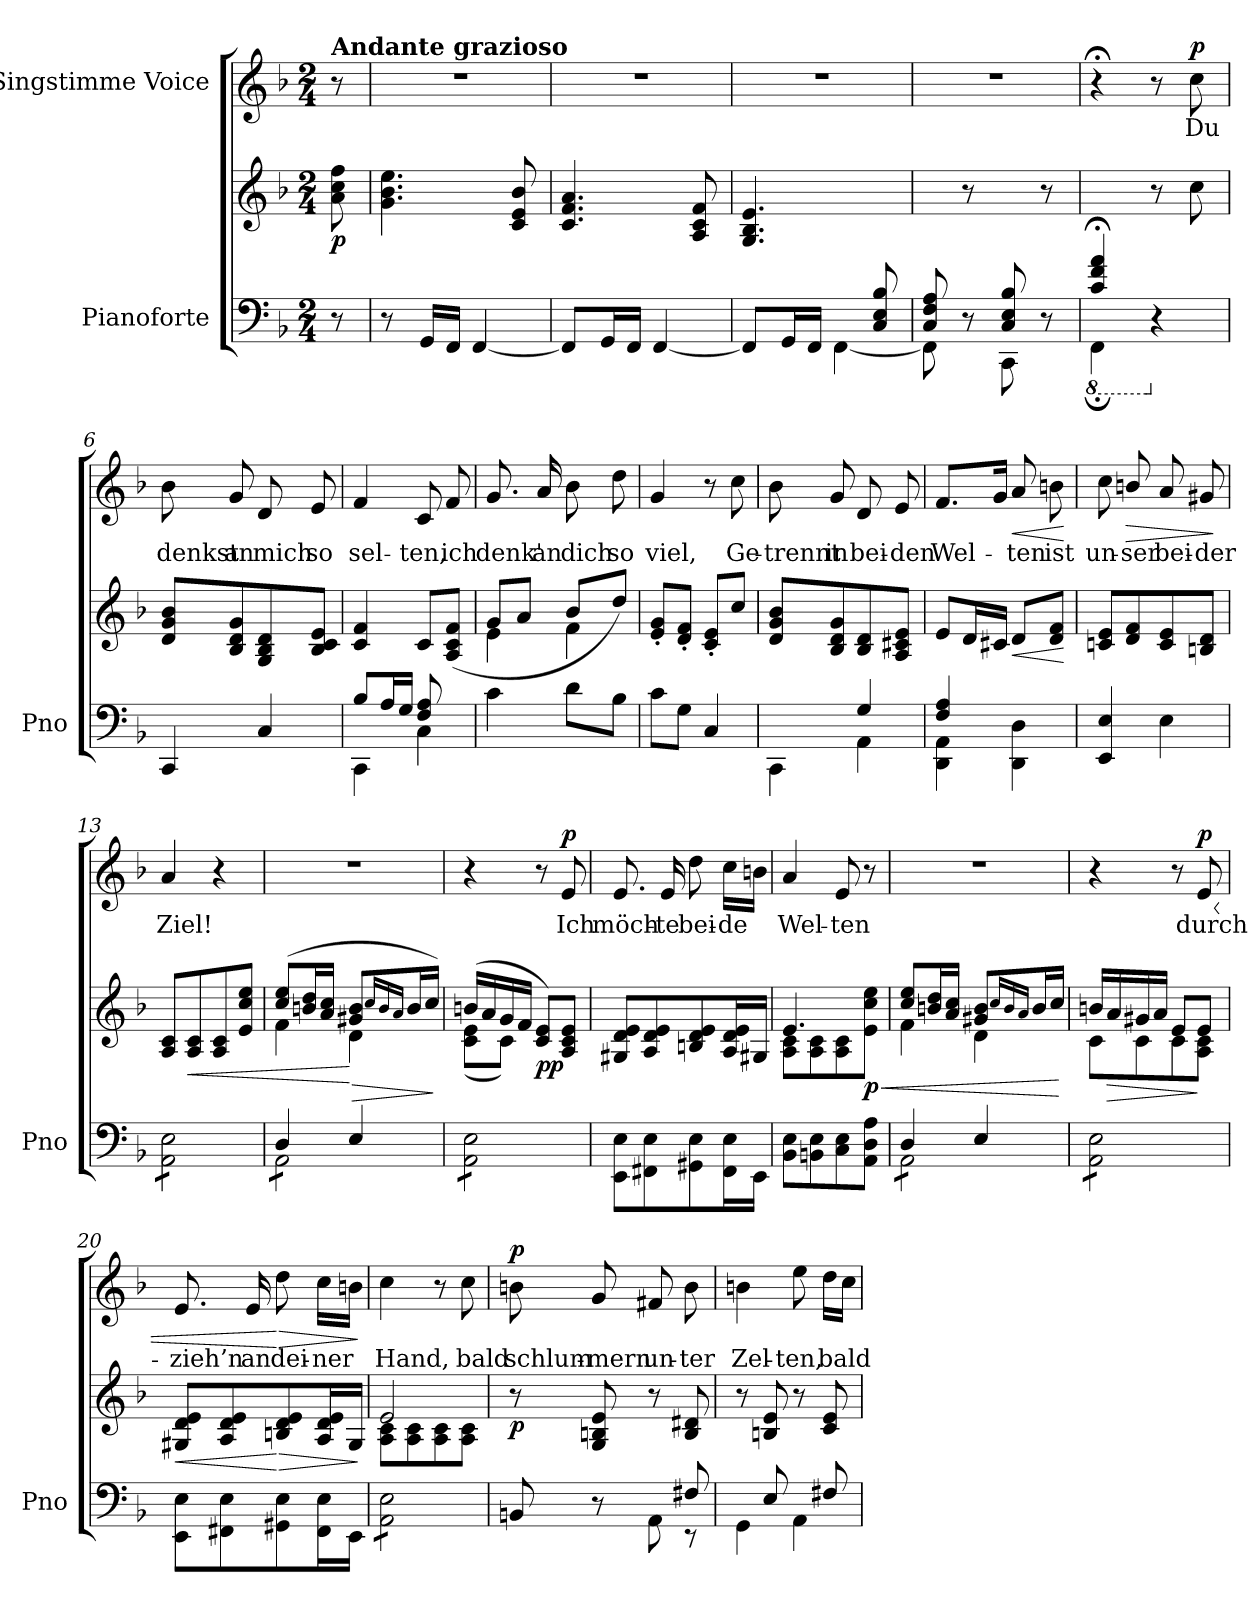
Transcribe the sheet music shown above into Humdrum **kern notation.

**kern	**kern	**dynam	**kern	**text	**dynam
*part2	*part2	*part2	*part1	*part1	*part1
*staff3	*staff2	*staff2/3	*staff1	*staff1	*staff1
*I"Pianoforte	*	*	*I"Singstimme Voice	*	*
*I'Pno	*	*	*	*	*
*clefF4	*clefG2	*	*clefG2	*	*
*k[b-]	*k[b-]	*	*k[b-]	*	*
*M2/4	*M2/4	*	*M2/4	*	*
=	=	=	=	=	=
!	!	!	!LO:TX:a:B:t=Andante grazioso	!	!
!	!	!LO:DY:b	!	!	!
8r	8a\ 8cc\ 8ff\	p	8r	.	.
=1	=1	=1	=1	=1	=1
8r	4.g\ 4.b-\ 4.ee\	.	2r	.	.
16GG/LL	.	.	.	.	.
16FF/JJ	.	.	.	.	.
[4FF/	.	.	.	.	.
.	8c/ 8e/ 8b-/	.	.	.	.
=2	=2	=2	=2	=2	=2
8FF/L]	4.c/ 4.f/ 4.a/	.	2r	.	.
16GG/L	.	.	.	.	.
16FF/JJ	.	.	.	.	.
[4FF/	.	.	.	.	.
.	8A/ 8c/ 8f/	.	.	.	.
=3	=3	=3	=3	=3	=3
*^	*	*	*	*	*
4.ryy	8FF/L]	4.G/ 4.B-/ 4.e/	.	2r	.	.
.	16GG/L	.	.	.	.	.
.	16FF/JJ	.	.	.	.	.
.	[4FF\	.	.	.	.	.
8C/ 8E/ 8B-/	.	8ryy	.	.	.	.
=4	=4	=4	=4	=4	=4	=4
8C/ 8F/ 8A/	8FF\]	8ryy	.	2r	.	.
8ryy	8r	8r	.	.	.	.
8C/ 8E/ 8B-/	8CC\	8ryy	.	.	.	.
8ryy	8r	8r	.	.	.	.
=5	=5	=5	=5	=5	=5	=5
*8ba	*	*	*	*	*	*
4C/;< 4F/;< 4A/;<	4FFF;\	4ryy	.	4r;<	.	.
4ryy	4r	8r	.	8r	.	.
!	!	!	!	!	!LO:LY:b	!LO:DY:a
.	.	8cc\	.	8cc\	Du	p
*v	*v	*	*	*	*	*
!!LO:LB:g=z
=6	=6	=6	=6	=6	=6
*X8ba	*	*	*	*	*
!	!	!	!	!LO:LY:b	!
4CC/	8d/ 8g/ 8b-/L	.	8b-\	denkst	.
!	!	!	!	!LO:LY:b	!
.	8B-/ 8d/ 8g/	.	8g/	an	.
!	!	!	!	!LO:LY:b	!
4C/	8G/ 8B-/ 8d/	.	8d/	mich	.
!	!	!	!	!LO:LY:b	!
.	8B-/ 8c/ 8e/J	.	8e/	so	.
=7	=7	=7	=7	=7	=7
*^	*	*	*	*	*
!	!	!	!	!	!LO:LY:b	!
8B-/L	4CC\	4c/ 4f/	.	4f/	sel-	.
16A/L	.	.	.	.	.	.
16G/JJ	.	.	.	.	.	.
!	!	!	!	!	!LO:LY:b	!
8F/ 8A/	4C\	8c/L	.	8c/	-ten,	.
!	!	!	!	!	!LO:LY:b	!
8ryy	.	(>8A/ 8c/ 8f/J	.	8f/	ich	.
*v	*v	*	*	*	*	*
=8	=8	=8	=8	=8	=8
*	*^	*	*	*	*
!	!	!	!	!	!LO:LY:b	!
4c\	8g/L	4e\	.	8.g/	denk'	.
.	8a/J	.	.	.	.	.
!	!	!	!	!	!LO:LY:b	!
.	.	.	.	16a/	an	.
!	!	!	!	!	!LO:LY:b	!
8d\L	8b-/L	4f\	.	8b-\	dich	.
!	!	!	!	!	!LO:LY:b	!
8B-\J	8dd/J)	.	.	8dd\	so	.
*	*v	*v	*	*	*	*
=9	=9	=9	=9	=9	=9
!	!	!	!	!LO:LY:b	!
8c\L	8e/' 8g/'L	.	4g/	viel,	.
8G\J	8d/' 8f/'J	.	.	.	.
4C/	8c/' 8e/'L	.	8r	.	.
!	!	!	!	!LO:LY:b	!
.	8cc/J	.	8cc\	Ge-	.
=10	=10	=10	=10	=10	=10
*^	*	*	*	*	*
!	!	!	!	!	!LO:LY:b	!
4ryy	4CC\	8d/ 8g/ 8b-/L	.	8b-\	-trennt	.
!	!	!	!	!	!LO:LY:b	!
.	.	8B-/ 8d/ 8g/	.	8g/	in	.
!	!	!	!	!	!LO:LY:b	!
4G/	4AA\	8B-/ 8d/	.	8d/	bei-	.
!	!	!	!	!	!LO:LY:b	!
.	.	8A/ 8c#X/ 8e/J	.	8e/	-den	.
=11	=11	=11	=11	=11	=11	=11
!	!	!	!	!	!LO:LY:b	!
4F/ 4A/	4DD\ 4AA\	8e/L	.	8.f/L	Wel-	.
.	.	16d/L	.	.	.	.
.	.	16c#X/JJ	.	16g/Jk	.	.
!	!	!	!LO:HP:b	!	!LO:LY:b	!LO:HP:b
4ryy	4DD\ 4D\	8d/L	<	8a/	-ten	<
!	!	!	!	!	!LO:LY:b	!
.	.	8d/ 8f/J	.	8bn\	ist	.
*v	*v	*	*	*	*	*
.	.	[	.	.	[
!!LO:LB:g=z
=12	=12	=12	=12	=12	=12
!	!	!	!	!LO:LY:b	!
4EE/ 4E/	8cn/ 8e/L	.	8cc\	un-	.
!	!	!	!	!LO:LY:b	!LO:HP:b
.	8d/ 8f/	.	8bn/	-ser	>
!	!	!	!	!LO:LY:b	!
4E\	8c/ 8e/	.	8a/	bei-	.
!	!	!	!	!LO:LY:b	!
.	8Bn/ 8d/J	.	8g#X/	-der	.
.	.	.	.	.	]
=13	=13	=13	=13	=13	=13
!	!	!	!	!LO:LY:b	!
*tremolo	*	*	*	*	*
8AA\ 8E\L	8A/ 8c/L	.	4a/	Ziel!	.
!	!	!LO:HP:b	!	!	!
8AA\ 8E\	8A/ 8c/	<	.	.	.
8AA\ 8E\	8A/ 8c/	.	4r	.	.
8AA\ 8E\J	8e/ 8cc/ 8ee/J	.	.	.	.
=14	=14	=14	=14	=14	=14
*^	*^	*	*	*	*
4D/	8AA\L	(>8cc/ 8ee/L	4f\	.	2r	.	.
.	8AA\	16bn/ 16dd/L	.	.	.	.	.
.	.	16a/ 16cc/JJ	.	.	.	.	.
!	!	!	!	!LO:HP:n=1:b	!	!	!
4E/	8AA\	8g#X/ 8b/L	4d\	[ >	.	.	.
.	.	16qcc/LL	.	.	.	.	.
.	.	16qb/	.	.	.	.	.
.	.	16qa/JJ	.	.	.	.	.
.	8AA\J	16b/L	.	.	.	.	.
.	.	16cc/JJ)	.	.	.	.	.
*v	*v	*	*	*	*	*	*
*	*v	*v	*	*	*	*
.	.	]	.	.	.
=15	=15	=15	=15	=15	=15
*	*^	*	*	*	*
8AA\ 8E\L	(>16bn/LL	(<8c\ 8e\L	.	4r	.	.
.	16a/	.	.	.	.	.
8AA\ 8E\	16g/	8c\J)	.	.	.	.
.	16f/JJ	.	.	.	.	.
!	!	!	!LO:DY:b	!	!	!
8AA\ 8E\	8c/ 8e/L)	4ryy	pp	8r	.	.
!	!	!	!	!	!LO:LY:b	!LO:DY:a
8AA\ 8E\J	8A/ 8c/ 8e/J	.	.	8e/	Ich	p
*Xtremolo	*	*	*	*	*	*
*	*v	*v	*	*	*	*
=16	=16	=16	=16	=16	=16
!	!	!	!	!LO:LY:b	!
8EE\ 8E\L	8G#X/ 8d/ 8e/L	.	8.e/	möch-	.
8FF#X\ 8E\	8A/ 8d/ 8e/	.	.	.	.
!	!	!	!	!LO:LY:b	!
.	.	.	16e/	-te	.
!	!	!	!	!LO:LY:b	!
8GG#X\ 8E\	8Bn/ 8d/ 8e/	.	8dd\	bei-	.
!	!	!	!	!LO:LY:b	!
16FF#\ 16E\L	16A/ 16d/ 16e/L	.	16cc\LL	-de	.
16EE\JJ	16G#X/JJ	.	16bn\JJ	.	.
!!LO:LB:g=z
=17	=17	=17	=17	=17	=17
*	*^	*	*	*	*
!	!	!	!	!	!LO:LY:b	!
8BB-\ 8E\L	4.e/	8A\ 8c\L	.	4a/	Wel-	.
8BBn\ 8E\	.	8A\ 8c\	.	.	.	.
!	!	!	!	!	!LO:LY:b	!
8C\ 8E\	.	8A\ 8c\	.	8e/	-ten	.
!	!	!	!LO:HP:b	!	!	!
!	!	!	!LO:DY:n=1:b	!	!	!
8AA\ 8D\ 8A\J	8rffyy	8e\ 8cc\ 8ee\J	< p	8r	.	.
=18	=18	=18	=18	=18	=18	=18
*^	*	*	*	*	*	*
*tremolo	*	*	*	*	*	*	*
4D/	8AA\L	8cc/ 8ee/L	4f\	.	2r	.	.
.	8AA\	16bn/ 16dd/L	.	.	.	.	.
.	.	16a/ 16cc/JJ	.	.	.	.	.
4E/	8AA\	8g#X/ 8b/L	4d\	.	.	.	.
.	.	16qcc/LL	.	.	.	.	.
.	.	16qb/	.	.	.	.	.
.	.	16qa/JJ	.	.	.	.	.
.	8AA\J	16b/L	.	.	.	.	.
.	.	16cc/JJ	.	.	.	.	.
*v	*v	*	*	*	*	*	*
*	*v	*v	*	*	*	*
.	.	[	.	.	.
=19	=19	=19	=19	=19	=19
*	*^	*	*	*	*
8AA\ 8E\L	16bn/LL	8c\L	.	4r	.	.
!	!	!	!LO:HP:b	!	!	!
.	16a/	.	>	.	.	.
8AA\ 8E\	16g#X/	8c\	.	.	.	.
.	16a/JJ	.	.	.	.	.
8AA\ 8E\	8e/L	8c\	.	8r	.	.
!	!	!	!	!	!LO:LY:b	!LO:HP:b
!	!	!	!	!	!	!LO:DY:n=1:a
8AA\ 8E\J	8e/J	8A\ 8c\J	]	8e/	durch-	< p
*Xtremolo	*	*	*	*	*	*
=20	=20	=20	=20	=20	=20	=20
!	!	!	!LO:HP:b	!	!LO:LY:b	!
*	*v	*v	*	*	*	*
8EE\ 8E\L	8G#X/ 8d/ 8e/L	<	8.e/	-zieh’n	.
8FF#X\ 8E\	8A/ 8d/ 8e/	.	.	.	.
!	!	!	!	!LO:LY:b	!
.	.	.	16e/	an	.
!	!	!LO:HP:n=1:b	!	!LO:LY:b	!LO:HP:n=1:b
8GG#X\ 8E\	8Bn/ 8d/ 8e/	[ >	8dd\	dei-	[ >
!	!	!	!	!LO:LY:b	!
16FF#\ 16E\L	16A/ 16d/ 16e/L	.	16cc\LL	-ner	.
16EE\JJ	16G#/JJ	.	16bn\JJ	.	.
.	.	]	.	.	]
=21	=21	=21	=21	=21	=21
*	*^	*	*	*	*
!	!	!	!	!	!LO:LY:b	!
*tremolo	*	*	*	*	*	*
*	*tremolo	*	*	*	*	*
8AA\ 8E\L	2e/	8A\ 8c\L	.	4cc\	Hand,	.
8AA\ 8E\	.	8A\ 8c\	.	.	.	.
8AA\ 8E\	.	8A\ 8c\	.	8r	.	.
!	!	!	!	!	!LO:LY:b	!
8AA\ 8E\J	.	8A\ 8c\J	.	8cc\	bald	.
*	*Xtremolo	*	*	*	*	*
*Xtremolo	*	*	*	*	*	*
*	*v	*v	*	*	*	*
!!LO:PB:g=z
=22	=22	=22	=22	=22	=22
*^	*	*	*	*	*
!	!	!	!LO:DY:b	!	!LO:LY:b	!LO:DY:a
8ryy	8BBn/	8r	p	8bn\	schlum-	p
!	!	!	!	!	!LO:LY:b	!
8ryy	8r	8G/ 8Bn/ 8e/	.	8g/	-mern	.
!	!	!	!	!	!LO:LY:b	!
8ryy	8AA\	8r	.	8f#X/	un-	.
!	!	!	!	!	!LO:LY:b	!
8F#X/	8r	8B/ 8d#X/	.	8b\	-ter	.
=23	=23	=23	=23	=23	=23	=23
!	!	!	!	!	!LO:LY:b	!
8ryy	4GG\	8r	.	4bn\	Zel-	.
8E/	.	8Bn/ 8e/	.	.	.	.
!	!	!	!	!	!LO:LY:b	!
8ryy	4AA\	8r	.	8ee\	-ten,	.
!	!	!	!	!	!LO:LY:b	!
8F#X/	.	8c/ 8e/	.	16dd\LL	bald	.
.	.	.	.	16cc\JJ	.	.
*v	*v	*	*	*	*	*
=	=	=	=	=	=
*-	*-	*-	*-	*-	*-
